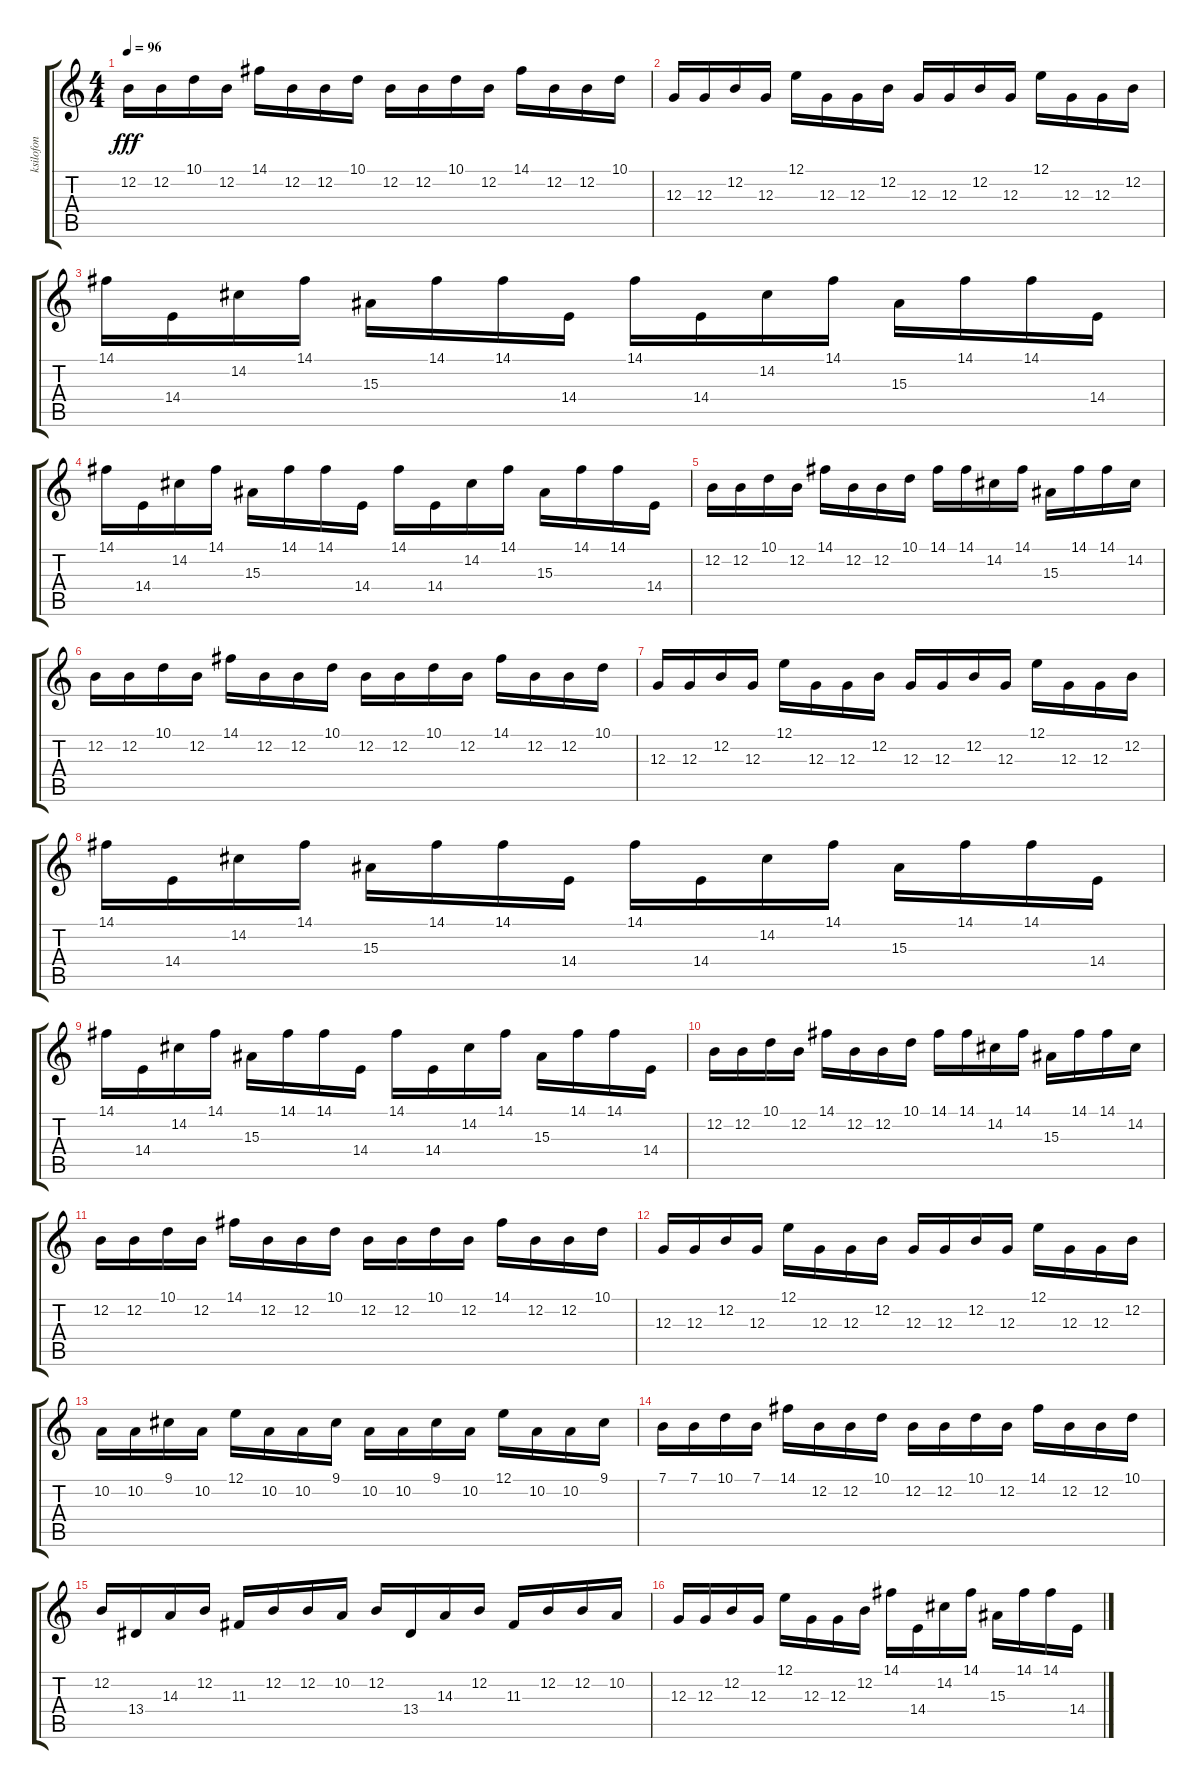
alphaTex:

\track ("ksilofon" "ksilofon") {instrument marimba}
\staff {score tabs}
\tuning (E4 B3 G3 D3 A2 E2) {hide}
\ts (4 4)
\tempo 96
\clef g2
\ks c
12.2.16{dy fff} 12.2.16 10.1.16 12.2.16 14.1.16 12.2.16 12.2.16 10.1.16 12.2.16 12.2.16 10.1.16 12.2.16 14.1.16 12.2.16 12.2.16 10.1.16 |
12.3.16 12.3.16 12.2.16 12.3.16 12.1.16 12.3.16 12.3.16 12.2.16 12.3.16 12.3.16 12.2.16 12.3.16 12.1.16 12.3.16 12.3.16 12.2.16 |
14.1.16 14.4.16 14.2.16 14.1.16 15.3.16 14.1.16 14.1.16 14.4.16 14.1.16 14.4.16 14.2.16 14.1.16 15.3.16 14.1.16 14.1.16 14.4.16 |
14.1.16 14.4.16 14.2.16 14.1.16 15.3.16 14.1.16 14.1.16 14.4.16 14.1.16 14.4.16 14.2.16 14.1.16 15.3.16 14.1.16 14.1.16 14.4.16 |
12.2.16 12.2.16 10.1.16 12.2.16 14.1.16 12.2.16 12.2.16 10.1.16 14.1.16 14.1.16 14.2.16 14.1.16 15.3.16 14.1.16 14.1.16 14.2.16 |
12.2.16 12.2.16 10.1.16 12.2.16 14.1.16 12.2.16 12.2.16 10.1.16 12.2.16 12.2.16 10.1.16 12.2.16 14.1.16 12.2.16 12.2.16 10.1.16 |
12.3.16 12.3.16 12.2.16 12.3.16 12.1.16 12.3.16 12.3.16 12.2.16 12.3.16 12.3.16 12.2.16 12.3.16 12.1.16 12.3.16 12.3.16 12.2.16 |
14.1.16 14.4.16 14.2.16 14.1.16 15.3.16 14.1.16 14.1.16 14.4.16 14.1.16 14.4.16 14.2.16 14.1.16 15.3.16 14.1.16 14.1.16 14.4.16 |
14.1.16 14.4.16 14.2.16 14.1.16 15.3.16 14.1.16 14.1.16 14.4.16 14.1.16 14.4.16 14.2.16 14.1.16 15.3.16 14.1.16 14.1.16 14.4.16 |
12.2.16 12.2.16 10.1.16 12.2.16 14.1.16 12.2.16 12.2.16 10.1.16 14.1.16 14.1.16 14.2.16 14.1.16 15.3.16 14.1.16 14.1.16 14.2.16 |
12.2.16 12.2.16 10.1.16 12.2.16 14.1.16 12.2.16 12.2.16 10.1.16 12.2.16 12.2.16 10.1.16 12.2.16 14.1.16 12.2.16 12.2.16 10.1.16 |
12.3.16 12.3.16 12.2.16 12.3.16 12.1.16 12.3.16 12.3.16 12.2.16 12.3.16 12.3.16 12.2.16 12.3.16 12.1.16 12.3.16 12.3.16 12.2.16 |
10.2.16 10.2.16 9.1.16 10.2.16 12.1.16 10.2.16 10.2.16 9.1.16 10.2.16 10.2.16 9.1.16 10.2.16 12.1.16 10.2.16 10.2.16 9.1.16 |
7.1.16 7.1.16 10.1.16 7.1.16 14.1.16 12.2.16 12.2.16 10.1.16 12.2.16 12.2.16 10.1.16 12.2.16 14.1.16 12.2.16 12.2.16 10.1.16 |
12.2.16 13.4.16 14.3.16 12.2.16 11.3.16 12.2.16 12.2.16 10.2.16 12.2.16 13.4.16 14.3.16 12.2.16 11.3.16 12.2.16 12.2.16 10.2.16 |
12.3.16 12.3.16 12.2.16 12.3.16 12.1.16 12.3.16 12.3.16 12.2.16 14.1.16 14.4.16 14.2.16 14.1.16 15.3.16 14.1.16 14.1.16 14.4.16
